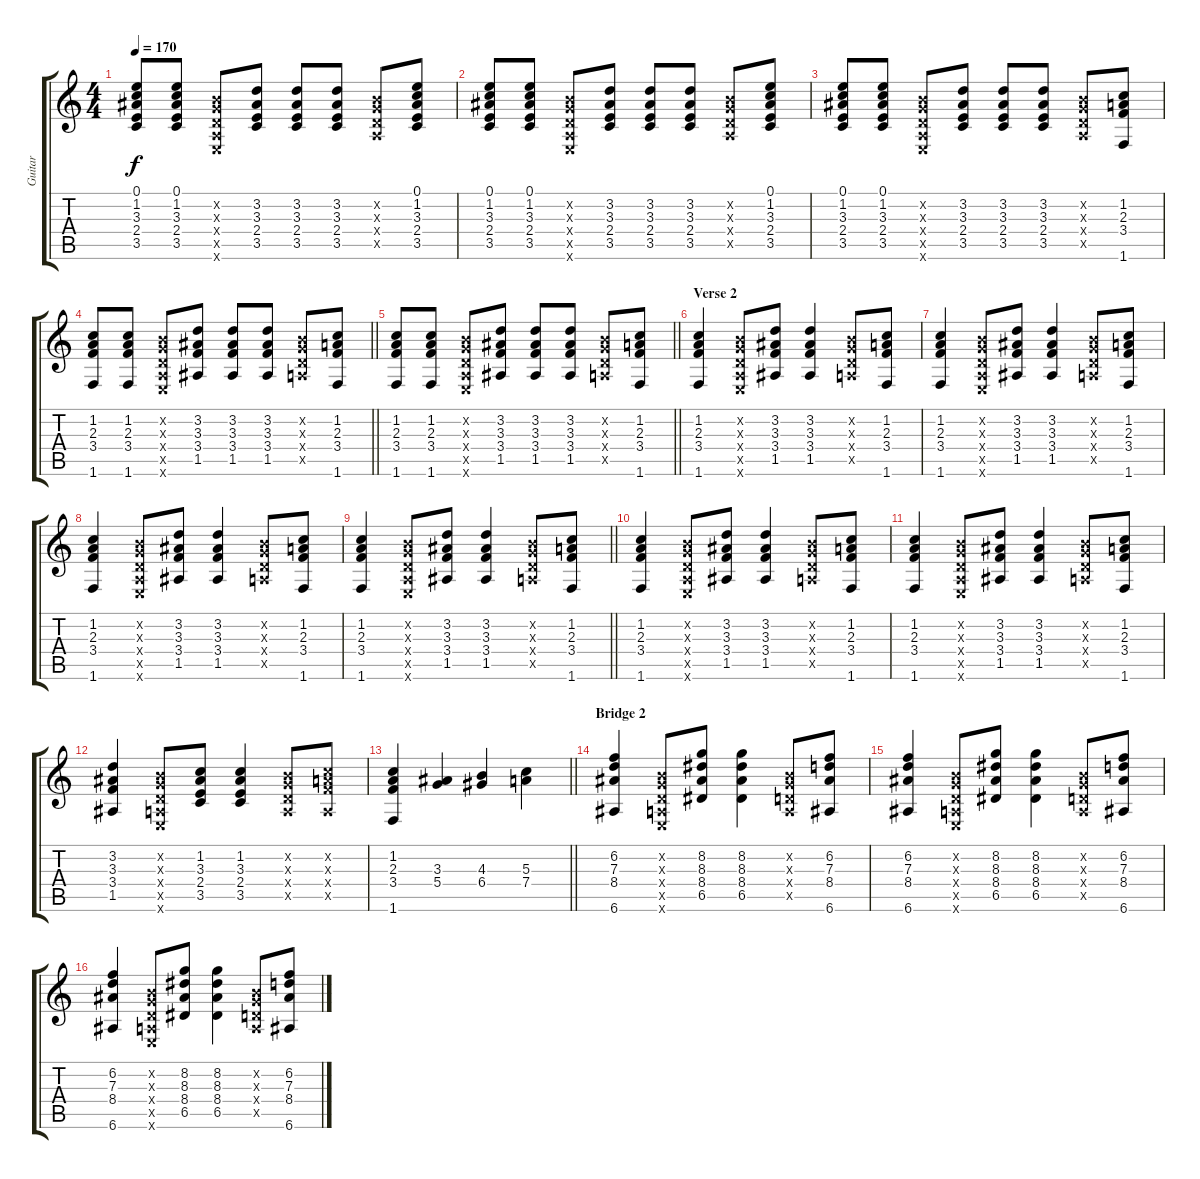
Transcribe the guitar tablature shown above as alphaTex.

\track ("Guitar" "Guitar") {instrument acousticguitarsteel}
\staff {score tabs}
\tuning (E4 B3 G3 D3 A2 E2) {hide}
\ts (4 4)
\tempo 170
\clef g2
\ks c
(0.1 1.2 3.3 2.4 3.5).8{dy f} (0.1 1.2 3.3 2.4 3.5).8 (0.2{x} 0.3{x} 0.4{x} 0.5{x} 0.6{x}).8 (3.2 3.3 2.4 3.5).8 (3.2 3.3 2.4 3.5).8 (3.2 3.3 2.4 3.5).8 (0.2{x} 0.3{x} 0.4{x} 0.5{x}).8 (0.1 1.2 3.3 2.4 3.5).8 |
(0.1 1.2 3.3 2.4 3.5).8 (0.1 1.2 3.3 2.4 3.5).8 (0.2{x} 0.3{x} 0.4{x} 0.5{x} 0.6{x}).8 (3.2 3.3 2.4 3.5).8 (3.2 3.3 2.4 3.5).8 (3.2 3.3 2.4 3.5).8 (0.2{x} 0.3{x} 0.4{x} 0.5{x}).8 (0.1 1.2 3.3 2.4 3.5).8 |
(0.1 1.2 3.3 2.4 3.5).8 (0.1 1.2 3.3 2.4 3.5).8 (0.2{x} 0.3{x} 0.4{x} 0.5{x} 0.6{x}).8 (3.2 3.3 2.4 3.5).8 (3.2 3.3 2.4 3.5).8 (3.2 3.3 2.4 3.5).8 (0.2{x} 0.3{x} 0.4{x} 0.5{x}).8 (1.2 2.3 3.4 1.6).8 |
\barLineRight lightlight
(1.2 2.3 3.4 1.6).8 (1.2 2.3 3.4 1.6).8 (0.2{x} 0.3{x} 0.4{x} 0.5{x} 0.6{x}).8 (3.2 3.3 3.4 1.5).8 (3.2 3.3 3.4 1.5).8 (3.2 3.3 3.4 1.5).8 (0.2{x} 0.3{x} 0.4{x} 0.5{x}).8 (1.2 2.3 3.4 1.6).8 |
\barLineRight lightlight
(1.2 2.3 3.4 1.6).8 (1.2 2.3 3.4 1.6).8 (0.2{x} 0.3{x} 0.4{x} 0.5{x} 0.6{x}).8 (3.2 3.3 3.4 1.5).8 (3.2 3.3 3.4 1.5).8 (3.2 3.3 3.4 1.5).8 (0.2{x} 0.3{x} 0.4{x} 0.5{x}).8 (1.2 2.3 3.4 1.6).8 |
\section ("" "Verse 2")
(1.2 2.3 3.4 1.6).4 (0.2{x} 0.3{x} 0.4{x} 0.5{x} 0.6{x}).8 (3.2 3.3 3.4 1.5).8 (3.2 3.3 3.4 1.5).4 (0.2{x} 0.3{x} 0.4{x} 0.5{x}).8 (1.2 2.3 3.4 1.6).8 |
(1.2 2.3 3.4 1.6).4 (0.2{x} 0.3{x} 0.4{x} 0.5{x} 0.6{x}).8 (3.2 3.3 3.4 1.5).8 (3.2 3.3 3.4 1.5).4 (0.2{x} 0.3{x} 0.4{x} 0.5{x}).8 (1.2 2.3 3.4 1.6).8 |
(1.2 2.3 3.4 1.6).4 (0.2{x} 0.3{x} 0.4{x} 0.5{x} 0.6{x}).8 (3.2 3.3 3.4 1.5).8 (3.2 3.3 3.4 1.5).4 (0.2{x} 0.3{x} 0.4{x} 0.5{x}).8 (1.2 2.3 3.4 1.6).8 |
\barLineRight lightlight
(1.2 2.3 3.4 1.6).4 (0.2{x} 0.3{x} 0.4{x} 0.5{x} 0.6{x}).8 (3.2 3.3 3.4 1.5).8 (3.2 3.3 3.4 1.5).4 (0.2{x} 0.3{x} 0.4{x} 0.5{x}).8 (1.2 2.3 3.4 1.6).8 |
(1.2 2.3 3.4 1.6).4 (0.2{x} 0.3{x} 0.4{x} 0.5{x} 0.6{x}).8 (3.2 3.3 3.4 1.5).8 (3.2 3.3 3.4 1.5).4 (0.2{x} 0.3{x} 0.4{x} 0.5{x}).8 (1.2 2.3 3.4 1.6).8 |
(1.2 2.3 3.4 1.6).4 (0.2{x} 0.3{x} 0.4{x} 0.5{x} 0.6{x}).8 (3.2 3.3 3.4 1.5).8 (3.2 3.3 3.4 1.5).4 (0.2{x} 0.3{x} 0.4{x} 0.5{x}).8 (1.2 2.3 3.4 1.6).8 |
(3.2 3.3 3.4 1.5).4 (0.2{x} 0.3{x} 0.4{x} 0.5{x} 0.6{x}).8 (1.2 3.3 2.4 3.5).8 (1.2 3.3 2.4 3.5).4 (0.2{x} 0.3{x} 0.4{x} 0.5{x}).8 (1.2{x} 2.3{x} 3.4{x} 0.5{x}).8 |
\barLineRight lightlight
(1.2 2.3 3.4 1.6).4 (3.3 5.4).4 (4.3 6.4).4 (5.3 7.4).4 |
\section ("" "Bridge 2")
(6.2 7.3 8.4 6.6).4 (0.2{x} 0.3{x} 0.4{x} 0.5{x} 0.6{x}).8 (8.2 8.3 8.4 6.5).8 (8.2 8.3 8.4 6.5).4 (0.2{x} 0.3{x} 0.4{x} 0.5{x}).8 (6.2 7.3 8.4 6.6).8 |
(6.2 7.3 8.4 6.6).4 (0.2{x} 0.3{x} 0.4{x} 0.5{x} 0.6{x}).8 (8.2 8.3 8.4 6.5).8 (8.2 8.3 8.4 6.5).4 (0.2{x} 0.3{x} 0.4{x} 0.5{x}).8 (6.2 7.3 8.4 6.6).8 |
(6.2 7.3 8.4 6.6).4 (0.2{x} 0.3{x} 0.4{x} 0.5{x} 0.6{x}).8 (8.2 8.3 8.4 6.5).8 (8.2 8.3 8.4 6.5).4 (0.2{x} 0.3{x} 0.4{x} 0.5{x}).8 (6.2 7.3 8.4 6.6).8
